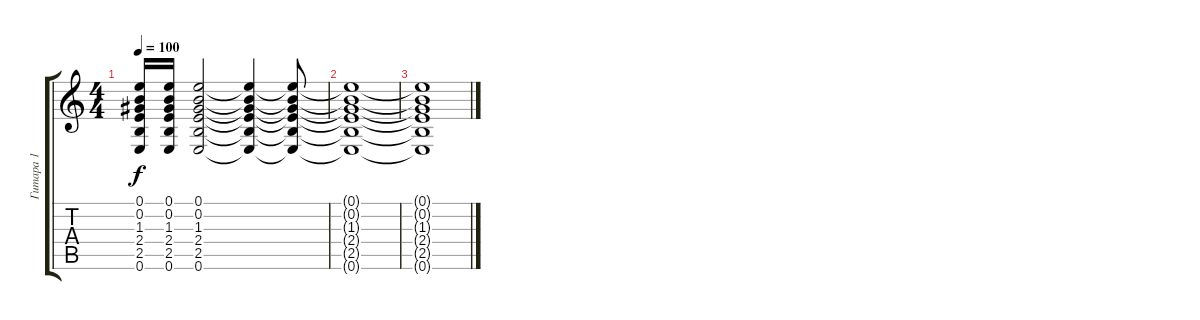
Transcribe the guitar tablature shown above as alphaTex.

\track ("Гитара 1" "Гитара 1") {instrument electricguitarclean}
\staff {score tabs}
\tuning (E4 B3 G3 D3 A2 E2) {hide}
\ts (4 4)
\tempo 100
\clef g2
\ks c
(0.1 0.2 1.3 2.4 2.5 0.6).16{dy f} (0.1 0.2 1.3 2.4 2.5 0.6).16 (0.1 0.2 1.3 2.4 2.5 0.6).2 (0.1{t} 0.2{t} 1.3{t} 2.4{t} 2.5{t} 0.6{t}).4 (0.1{t} 0.2{t} 1.3{t} 2.4{t} 2.5{t} 0.6{t}).8 |
(0.1{t} 0.2{t} 1.3{t} 2.4{t} 2.5{t} 0.6{t}).1 |
(0.1{t} 0.2{t} 1.3{t} 2.4{t} 2.5{t} 0.6{t}).1
